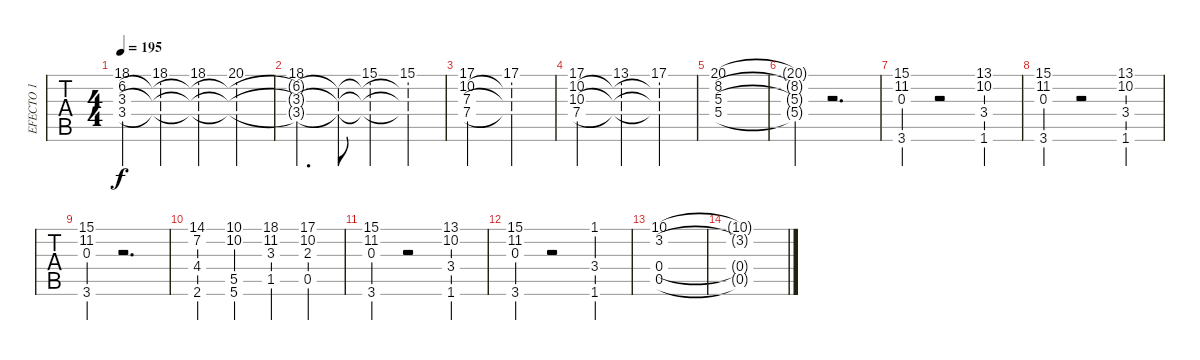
\track ("EFECTO 1" "EFECTO 1") {instrument pad4choir}
\staff {tabs}
\tuning (Eb4 Bb3 Gb3 Db3 Ab2 Eb2) {hide}
\ts (4 4)
\tempo 195
\clef g2
\ks c
(18.1 6.2 3.3 3.4).4{dy f} (18.1 6.2{t} 3.3{t} 3.4{t}).4 (18.1 6.2{t} 3.3{t} 3.4{t}).4 (20.1 6.2{t} 3.3{t} 3.4{t}).4 |
(18.1 6.2{t} 3.3{t} 3.4{t}).4{d} (6.2{t} 3.3{t} 3.4{t}).8 (15.1 6.2{t} 3.3{t} 3.4{t}).4 (15.1 6.2{t} 3.3{t} 3.4{t}).4 |
(17.1 10.2 7.3 7.4).2 (17.1 10.2{t} 7.3{t} 7.4{t}).2 |
(17.1 10.2 10.3 7.4).2 (13.1 10.2{t} 10.3{t} 7.4{t}).4 (17.1 10.2{t} 10.3{t} 7.4{t}).4 |
(20.1 8.2 5.3 5.4).1 |
(20.1{t} 8.2{t} 5.3{t} 5.4{t}).4 r.2{d} |
(15.1 11.2 0.3 3.6).4 r.2 (13.1 10.2 3.4 1.6).4 |
(15.1 11.2 0.3 3.6).4 r.2 (13.1 10.2 3.4 1.6).4 |
(15.1 11.2 0.3 3.6).4 r.2{d} |
(14.1 7.2 4.4 2.6).4 (10.1 10.2 5.5 5.6).4 (18.1 11.2 3.3 1.5).4 (17.1 10.2 2.3 0.5).4 |
(15.1 11.2 0.3 3.6).4 r.2 (13.1 10.2 3.4 1.6).4 |
(15.1 11.2 0.3 3.6).4 r.2 (1.1 3.4 1.6).4 |
(10.1 3.2 0.4 0.5).1 |
(10.1{t} 3.2{t} 0.4{t} 0.5{t}).1
